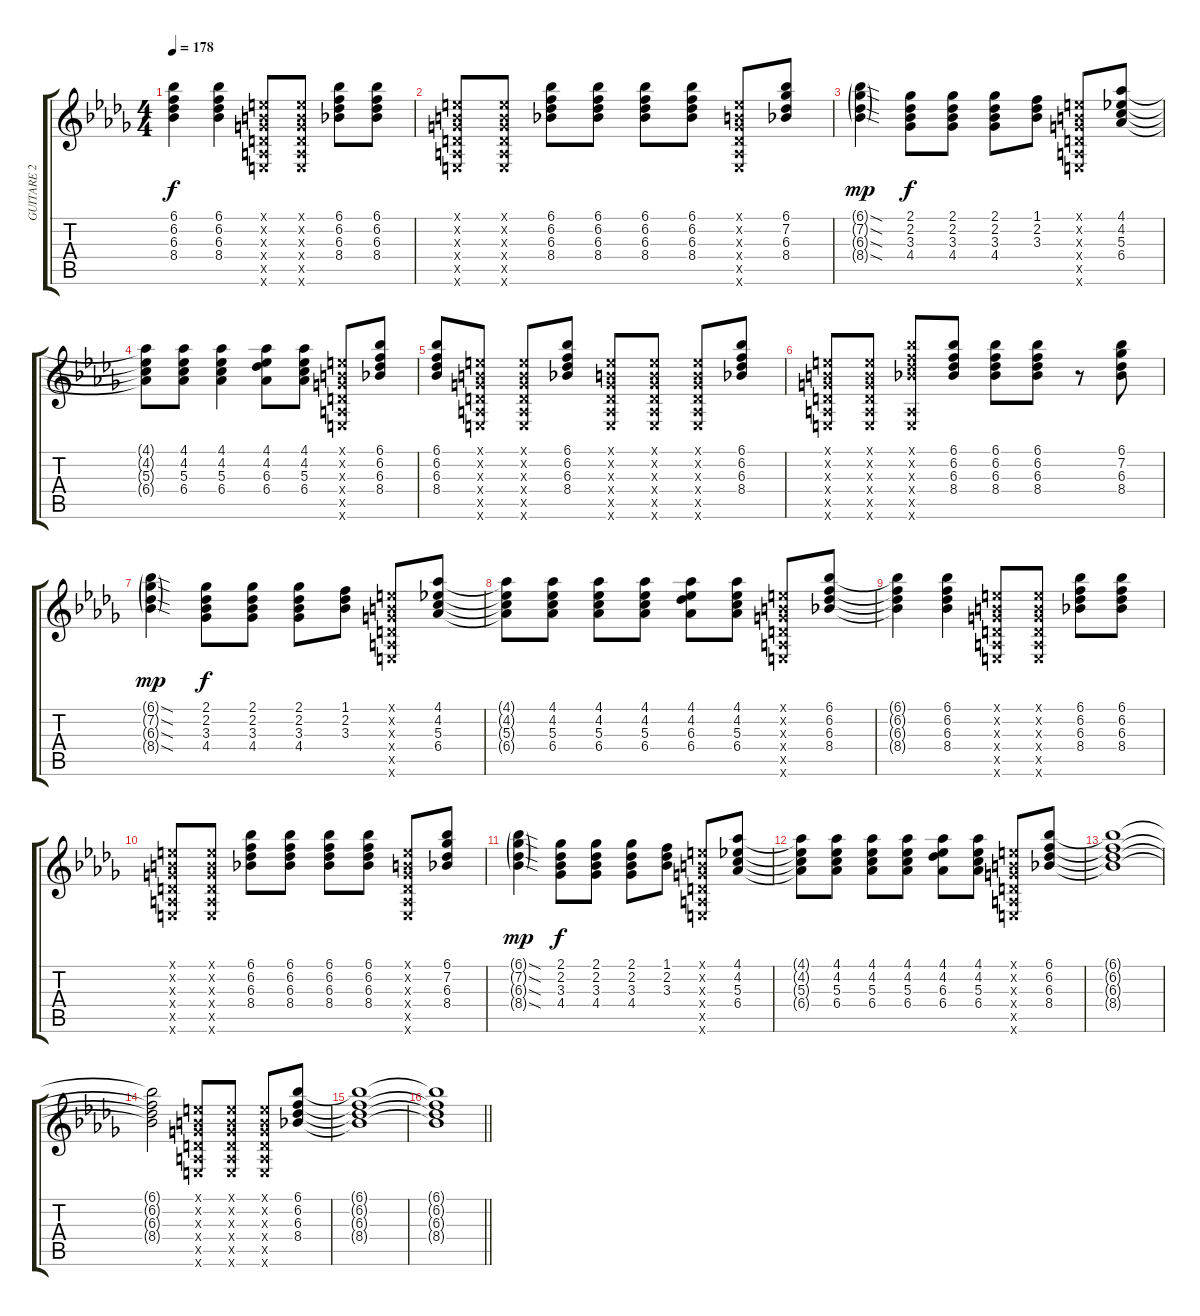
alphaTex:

\track ("GUITARE 2" "GUITARE 2") {instrument distortionguitar}
\staff {score tabs}
\tuning (E4 B3 G3 D3 A2 E2) {hide}
\ts (4 4)
\tempo 178
\clef g2
\ks db
(6.1{t} 6.2{t} 6.3{t} 8.4{t}).4{dy f} (6.1 6.2 6.3 8.4).4 (0.1{x} 0.2{x} 0.3{x} 0.4{x} 0.5{x} 0.6{x}).8 (0.1{x} 0.2{x} 0.3{x} 0.4{x} 0.5{x} 0.6{x}).8 (6.1 6.2 6.3 8.4).8 (6.1 6.2 6.3 8.4).8 |
(0.1{x} 0.2{x} 0.3{x} 0.4{x} 0.5{x} 0.6{x}).8 (0.1{x} 0.2{x} 0.3{x} 0.4{x} 0.5{x} 0.6{x}).8 (6.1 6.2 6.3 8.4).8 (6.1 6.2 6.3 8.4).8 (6.1 6.2 6.3 8.4).8 (6.1 6.2 6.3 8.4).8 (0.1{x} 0.2{x} 0.3{x} 0.4{x} 0.5{x} 0.6{x}).8 (6.1 7.2 6.3 8.4).8 |
(6.1{sod g} 7.2{sod g} 6.3{sod g} 8.4{sod g}).4{dy mp} (2.1 2.2 3.3 4.4).8{dy f} (2.1 2.2 3.3 4.4).8 (2.1 2.2 3.3 4.4).8 (1.1 2.2 3.3).8 (0.1{x} 0.2{x} 0.3{x} 0.4{x} 0.5{x} 0.6{x}).8 (4.1 4.2 5.3 6.4).8 |
(4.1{t} 4.2{t} 5.3{t} 6.4{t}).8 (4.1 4.2 5.3 6.4).8 (4.1 4.2 5.3 6.4).4 (4.1 4.2 6.3 6.4).8 (4.1 4.2 5.3 6.4).8 (0.1{x} 0.2{x} 0.3{x} 0.4{x} 0.5{x} 0.6{x}).8 (6.1 6.2 6.3 8.4).8 |
(6.1 6.2 6.3 8.4).8 (0.1{x} 0.2{x} 0.3{x} 0.4{x} 0.5{x} 0.6{x}).8 (0.1{x} 0.2{x} 0.3{x} 0.4{x} 0.5{x} 0.6{x}).8 (6.1 6.2 6.3 8.4).8 (0.1{x} 0.2{x} 0.3{x} 0.4{x} 0.5{x} 0.6{x}).8 (0.1{x} 0.2{x} 0.3{x} 0.4{x} 0.5{x} 0.6{x}).8 (0.1{x} 0.2{x} 0.3{x} 0.4{x} 0.5{x} 0.6{x}).8 (6.1 6.2 6.3 8.4).8 |
(0.1{x} 0.2{x} 0.3{x} 0.4{x} 0.5{x} 0.6{x}).8 (0.1{x} 0.2{x} 0.3{x} 0.4{x} 0.5{x} 0.6{x}).8 (6.1{x} 6.2{x} 6.3{x} 8.4{x} 0.5{x} 0.6{x}).8 (6.1 6.2 6.3 8.4).8 (6.1 6.2 6.3 8.4).8 (6.1 6.2 6.3 8.4).8 r.8 (6.1 7.2 6.3 8.4).8 |
(6.1{sod g} 7.2{sod g} 6.3{sod g} 8.4{sod g}).4{dy mp} (2.1 2.2 3.3 4.4).8{dy f} (2.1 2.2 3.3 4.4).8 (2.1 2.2 3.3 4.4).8 (1.1 2.2 3.3).8 (0.1{x} 0.2{x} 0.3{x} 0.4{x} 0.5{x} 0.6{x}).8 (4.1 4.2 5.3 6.4).8 |
(4.1{t} 4.2{t} 5.3{t} 6.4{t}).8 (4.1 4.2 5.3 6.4).8 (4.1 4.2 5.3 6.4).8 (4.1 4.2 5.3 6.4).8 (4.1 4.2 6.3 6.4).8 (4.1 4.2 5.3 6.4).8 (0.1{x} 0.2{x} 0.3{x} 0.4{x} 0.5{x} 0.6{x}).8 (6.1 6.2 6.3 8.4).8 |
(6.1{t} 6.2{t} 6.3{t} 8.4{t}).4 (6.1 6.2 6.3 8.4).4 (0.1{x} 0.2{x} 0.3{x} 0.4{x} 0.5{x} 0.6{x}).8 (0.1{x} 0.2{x} 0.3{x} 0.4{x} 0.5{x} 0.6{x}).8 (6.1 6.2 6.3 8.4).8 (6.1 6.2 6.3 8.4).8 |
(0.1{x} 0.2{x} 0.3{x} 0.4{x} 0.5{x} 0.6{x}).8 (0.1{x} 0.2{x} 0.3{x} 0.4{x} 0.5{x} 0.6{x}).8 (6.1 6.2 6.3 8.4).8 (6.1 6.2 6.3 8.4).8 (6.1 6.2 6.3 8.4).8 (6.1 6.2 6.3 8.4).8 (0.1{x} 0.2{x} 0.3{x} 0.4{x} 0.5{x} 0.6{x}).8 (6.1 7.2 6.3 8.4).8 |
(6.1{sod g} 7.2{sod g} 6.3{sod g} 8.4{sod g}).4{dy mp} (2.1 2.2 3.3 4.4).8{dy f} (2.1 2.2 3.3 4.4).8 (2.1 2.2 3.3 4.4).8 (1.1 2.2 3.3).8 (0.1{x} 0.2{x} 0.3{x} 0.4{x} 0.5{x} 0.6{x}).8 (4.1 4.2 5.3 6.4).8 |
(4.1{t} 4.2{t} 5.3{t} 6.4{t}).8 (4.1 4.2 5.3 6.4).8 (4.1 4.2 5.3 6.4).8 (4.1 4.2 5.3 6.4).8 (4.1 4.2 6.3 6.4).8 (4.1 4.2 5.3 6.4).8 (0.1{x} 0.2{x} 0.3{x} 0.4{x} 0.5{x} 0.6{x}).8 (6.1 6.2 6.3 8.4).8 |
(6.1{t} 6.2{t} 6.3{t} 8.4{t}).1 |
(6.1{t} 6.2{t} 6.3{t} 8.4{t}).2 (0.1{x} 0.2{x} 0.3{x} 0.4{x} 0.5{x} 0.6{x}).8 (0.1{x} 0.2{x} 0.3{x} 0.4{x} 0.5{x} 0.6{x}).8 (0.1{x} 0.2{x} 0.3{x} 0.4{x} 0.5{x} 0.6{x}).8 (6.1 6.2 6.3 8.4).8 |
(6.1{t} 6.2{t} 6.3{t} 8.4{t}).1 |
\barLineRight lightlight
(6.1{t} 6.2{t} 6.3{t} 8.4{t}).1
